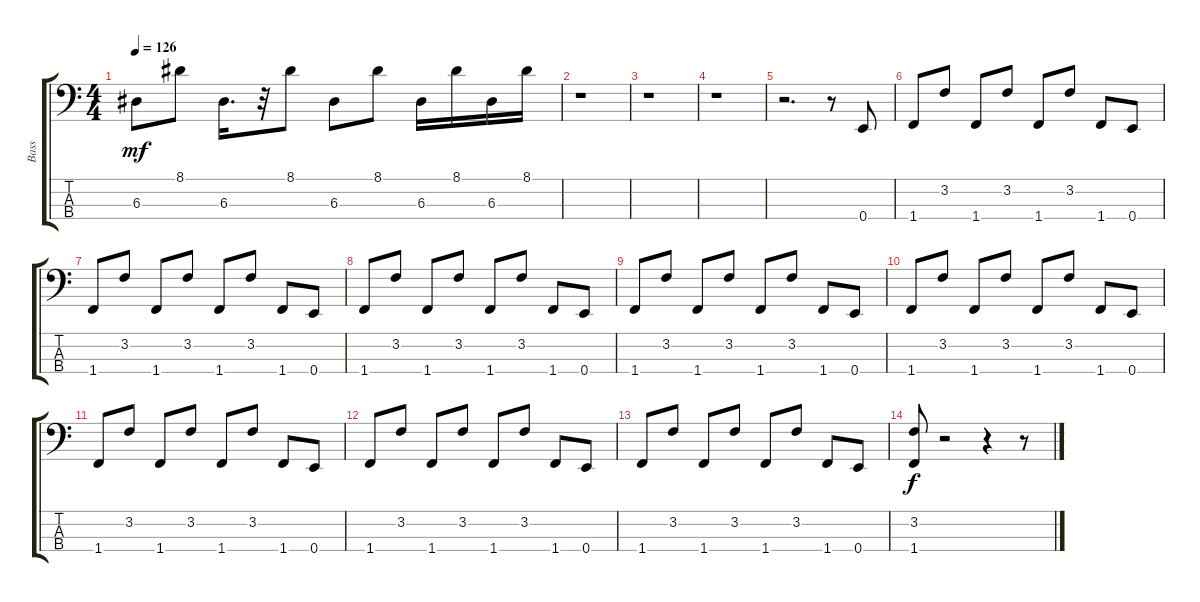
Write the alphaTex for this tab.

\track ("Bass" "Bass") {instrument fretlessbass}
\staff {score tabs}
\tuning (G2 D2 A1 E1) {hide}
\ts (4 4)
\tempo 126
\clef f4
\ks c
6.3.8{dy mf} 8.1.8 6.3.16{d} r.32 8.1.8 6.3.8 8.1.8 6.3.16 8.1.16 6.3.16 8.1.16 |
r.1 |
r.1 |
r.1 |
r.2{d} r.8 0.4.8 |
1.4.8 3.2.8 1.4.8 3.2.8 1.4.8 3.2.8 1.4.8 0.4.8 |
1.4.8 3.2.8 1.4.8 3.2.8 1.4.8 3.2.8 1.4.8 0.4.8 |
1.4.8 3.2.8 1.4.8 3.2.8 1.4.8 3.2.8 1.4.8 0.4.8 |
1.4.8 3.2.8 1.4.8 3.2.8 1.4.8 3.2.8 1.4.8 0.4.8 |
1.4.8 3.2.8 1.4.8 3.2.8 1.4.8 3.2.8 1.4.8 0.4.8 |
1.4.8 3.2.8 1.4.8 3.2.8 1.4.8 3.2.8 1.4.8 0.4.8 |
1.4.8 3.2.8 1.4.8 3.2.8 1.4.8 3.2.8 1.4.8 0.4.8 |
1.4.8 3.2.8 1.4.8 3.2.8 1.4.8 3.2.8 1.4.8 0.4.8 |
(3.2 1.4).8{dy f} r.2 r.4 r.8
